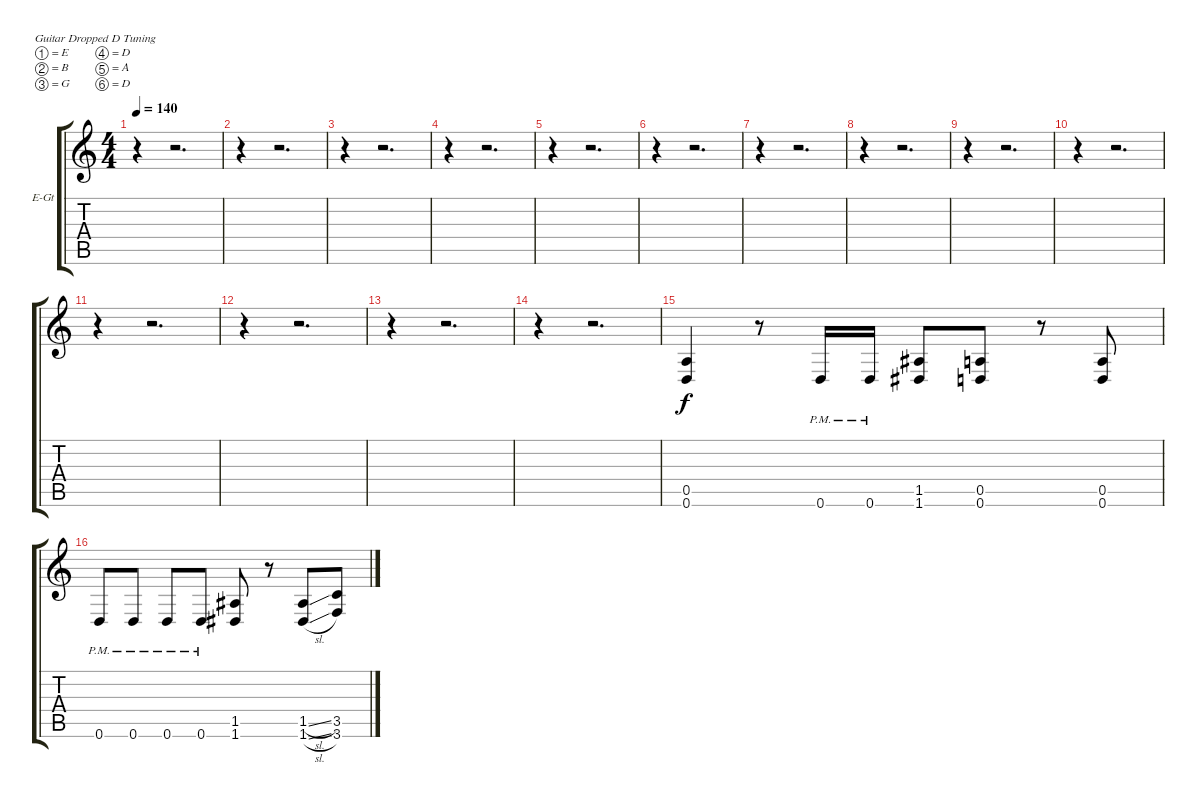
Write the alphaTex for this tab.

\bracketExtendMode groupsimilarinstruments
\firstSystemTrackNameOrientation horizontal
\otherSystemsTrackNameOrientation horizontal
\track ("Rythm Guitar" "E-Gt") {instrument distortionguitar}
\staff {score tabs}
\tuning (E4 B3 G3 D3 A2 D2)
\ts (4 4)
\beaming (8 2 2 2 2)
\tempo 140
\clef g2
\ks c
r.4{dy f} r.2{d} |
r.4 r.2{d} |
r.4 r.2{d} |
r.4 r.2{d} |
r.4 r.2{d} |
r.4 r.2{d} |
r.4 r.2{d} |
r.4 r.2{d} |
r.4 r.2{d} |
r.4 r.2{d} |
r.4 r.2{d} |
r.4 r.2{d} |
r.4 r.2{d} |
r.4 r.2{d} |
(0.5 0.6).4 r.8 0.6{pm}.16 0.6{pm}.16 (1.5 1.6).8 (0.5 0.6).8 r.8 (0.5 0.6).8 |
0.6{pm}.8 0.6{pm}.8 0.6{pm}.8 0.6{pm}.8 (1.5 1.6).8 r.8 (1.5{sl} 1.6{sl}).8 (3.5 3.6).8
